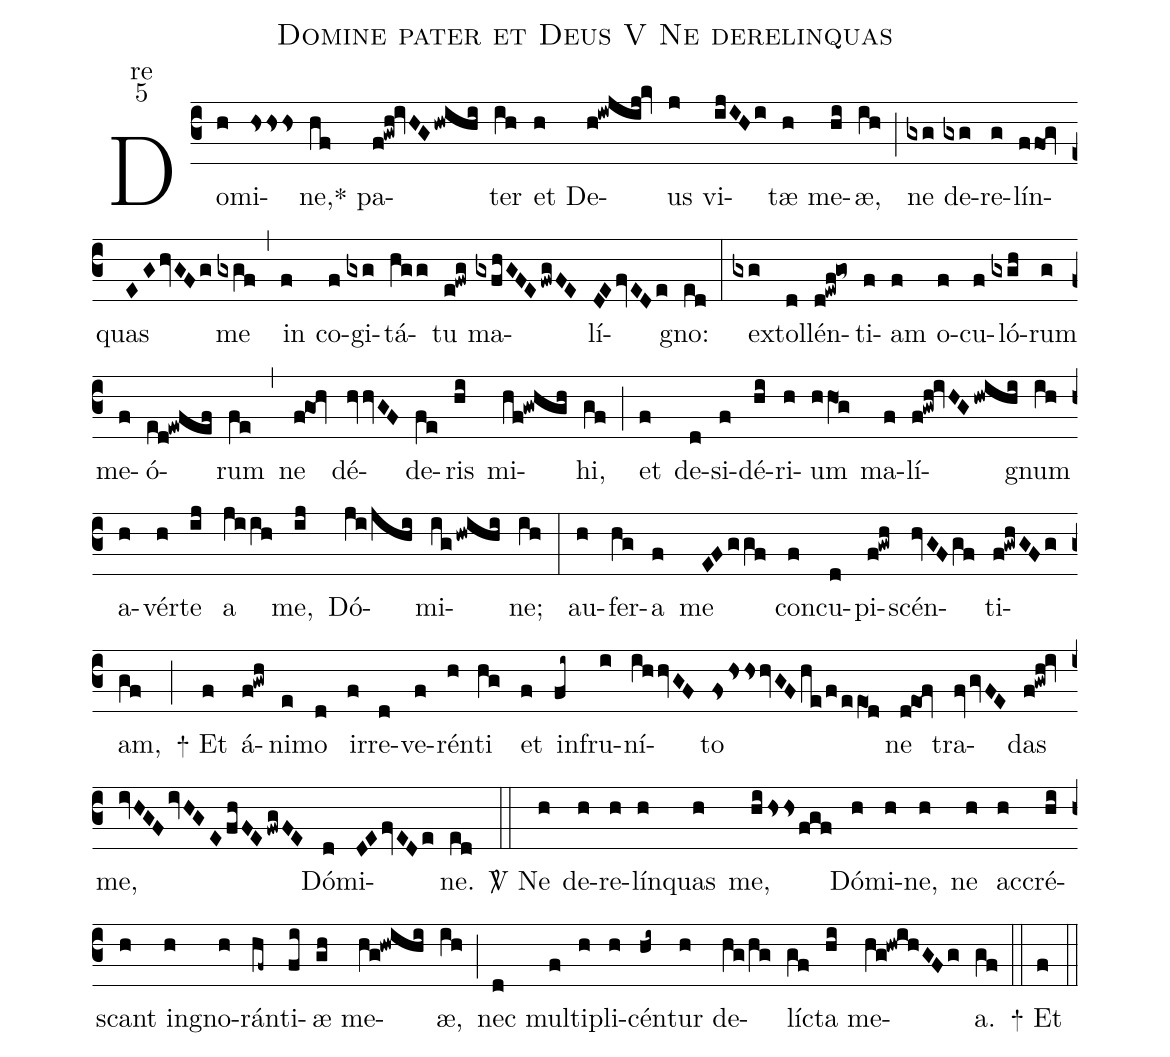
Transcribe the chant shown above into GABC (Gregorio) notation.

name:Domine pater et Deus V Ne derelinquas;
office-part:re;
mode:5;
%%
(c3) Do(h)mi(hshshs)ne,<sp>*</sp>(hf) pa(f!gwh!ivHGhwihi)ter(ih) et(h) De(h!iwjij!kv)us(j) vi(ijIHi)tæ(h) me(hi)æ,(ih) (;)
ne(gxg) de(gxg)re(g)lín(ffo1!gv)quas(EGhvGFg) me(gxgf) (,)
in(f) co(f)gi(gxg)tá(hgg)tu(e!fwg) ma(gxfhGFEfwgFE)lí(DEfvEDe)gno:(ed) (:)
ex(gxg)tol(d)lén(d!ewf!go~)ti(f)am(f) o(f)cu(f)ló(gxgh)rum(g) me(f)ó(ed!ewfef)rum(fe) (,)
ne(f!go1!hv) dé(hvvGF)de(fe)ris(hi) mi(hf!gwhgh)hi,(gf) (;)
et(f) de(d)si(f)dé(hi)ri(h)um(hhO1g) ma(f)lí(f!gwh!ivHGhwihi)gnum(ih) a(h)vér(h)te(ij) a(jiih) me,(ij) Dó(ji/jhi)mi(ig/hwihi)ne;(ih) (:)
au(h)fer(hg)a(f) me(EFggf) con(f)cu(d)pi(f!gwh)scén(hvGFgf)ti(f!gwhGFg)am,(gf) (;)
<sp>+</sp> Et(f) á(f!gwh)ni(e)mo(d) ir(f)re(d)ve(f)rén(h)ti(hg) et(f) in(fi~)fru(i)ní(ihhvGF)to(fshsshvGFhe/f/eeO1d) ne(d!eo1!fv) tra(fvgvFE)das(f!gwh!iv) me,(ivHGFivHGEfhFEfwgFE) Dó(d)mi(DEfvEDe)ne.(ed) (::)
<sp>V/</sp> Ne(h) de(h)re(h)lín(h)quas(h) me,(hihssfgf) Dó(h)mi(h)ne,(h) ne(h) ac(h)cré(hi)scant(h) in(h)gno(h)rán(hf~)ti(fi)æ(gh) me(hg!hwihi)æ,(ih) (;)
nec(d) mul(f)ti(h)pli(h)cén(hi~)tur(h) de(hg/hg)lí(gf)cta(hi) me(hg!hwihGFg)a.(gf) (::)
<sp>+</sp> Et(f) (::)
